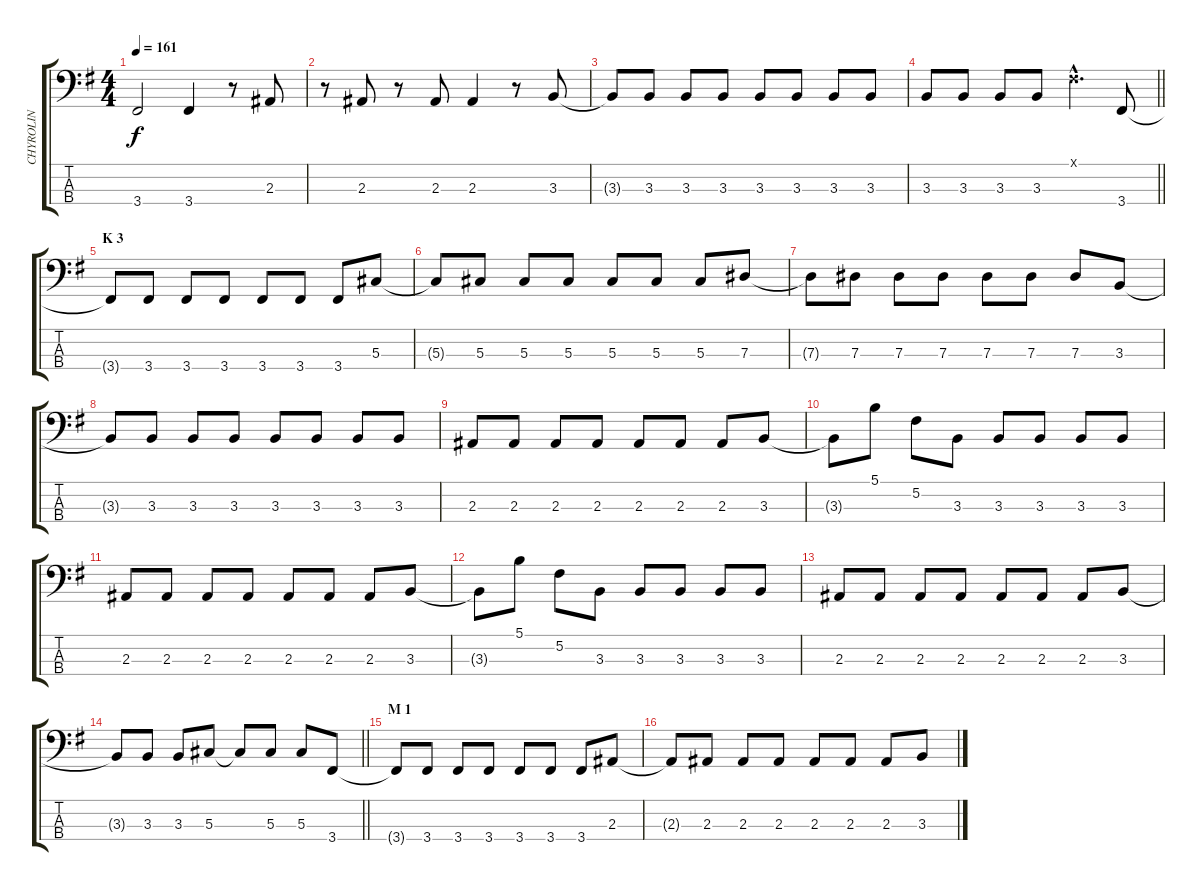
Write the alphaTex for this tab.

\track ("CHYROLIN" "CHYROLIN") {instrument electricbasspick}
\staff {score tabs}
\tuning (Gb2 Db2 Ab1 Eb1) {hide}
\ts (4 4)
\tempo 161
\clef f4
\ks g
3.4.2{dy f} 3.4.4 r.8 2.3.8 |
r.8 2.3.8 r.8 2.3.8 2.3.4 r.8 3.3.8 |
3.3{t}.8 3.3.8 3.3.8 3.3.8 3.3.8 3.3.8 3.3.8 3.3.8 |
\barLineRight lightlight
3.3.8 3.3.8 3.3.8 3.3.8 0.1{hac x}.4{d} 3.4.8 |
\section ("" "K 3")
3.4{t}.8 3.4.8 3.4.8 3.4.8 3.4.8 3.4.8 3.4.8 5.3.8 |
5.3{t}.8 5.3.8 5.3.8 5.3.8 5.3.8 5.3.8 5.3.8 7.3.8 |
7.3{t}.8 7.3.8 7.3.8 7.3.8 7.3.8 7.3.8 7.3.8 3.3.8 |
3.3{t}.8 3.3.8 3.3.8 3.3.8 3.3.8 3.3.8 3.3.8 3.3.8 |
2.3.8 2.3.8 2.3.8 2.3.8 2.3.8 2.3.8 2.3.8 3.3.8 |
3.3{t}.8 5.1.8 5.2.8 3.3.8 3.3.8 3.3.8 3.3.8 3.3.8 |
2.3.8 2.3.8 2.3.8 2.3.8 2.3.8 2.3.8 2.3.8 3.3.8 |
3.3{t}.8 5.1.8 5.2.8 3.3.8 3.3.8 3.3.8 3.3.8 3.3.8 |
2.3.8 2.3.8 2.3.8 2.3.8 2.3.8 2.3.8 2.3.8 3.3.8 |
\barLineRight lightlight
3.3{t}.8 3.3.8 3.3.8 5.3.8 5.3{t}.8 5.3.8 5.3.8 3.4.8 |
\section ("" "M 1")
3.4{t}.8 3.4.8 3.4.8 3.4.8 3.4.8 3.4.8 3.4.8 2.3.8 |
2.3{t}.8 2.3.8 2.3.8 2.3.8 2.3.8 2.3.8 2.3.8 3.3.8
